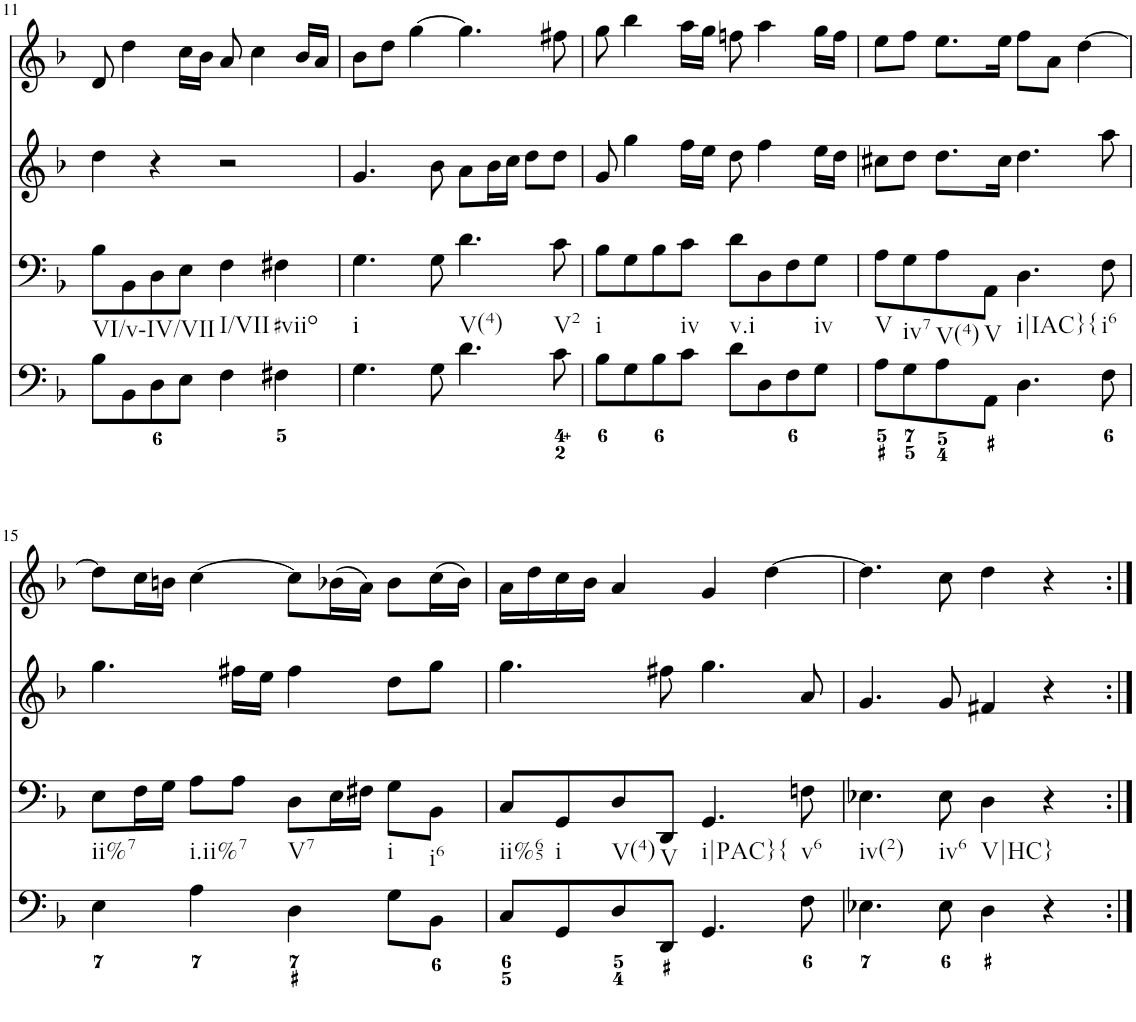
**kern	**kern	**kern	**kern
*part4	*part3	*part2	*part1
*staff4	*staff3	*staff2	*staff1
*I"violn	*I"violn	*I"cello	*I"organ
!!LO:PB:g=z
*clefF4	*clefF4	*clefG2	*clefG2
*k[b-]	*k[b-]	*k[b-]	*k[b-]
*d:	*d:	*d:	*d:
*M4/4	*M4/4	*M4/4	*M4/4
*met(c)	*met(c)	*met(c)	*met(c)
=11	=11	=11	=11
!	!LO:TX:b:t=VI/v-IV/VII	!	!
8B-\L	8B-\L	4dd\	8d/
8BB-\	8BB-\	.	4dd\
8D\	8D\	4r	.
8E\J	8E\J	.	16cc\LL
.	.	.	16b-\JJ
!	!LO:TX:b:t=I/VII	!	!
4F\	4F\	2r	8a/
.	.	.	4cc\
!	!LO:TX:b:t=#viio	!	!
4F#X\	4F#X\	.	.
.	.	.	16b-/LL
.	.	.	16a/JJ
=12	=12	=12	=12
!	!LO:TX:b:t=i	!	!
4.G\	4.G\	4.g/	8b-\L
.	.	.	8dd\J
.	.	.	[4gg\
8G\	8G\	8b-\	.
!	!LO:TX:b:t=V(4)	!	!
4.d\	4.d\	8a\L	4.gg\]
.	.	16b-\L	.
.	.	16cc\JJ	.
.	.	8dd\L	.
!	!LO:TX:b:t=V2	!	!
8c\	8c\	8dd\J	8ff#X\
=13	=13	=13	=13
!	!LO:TX:b:t=i	!	!
8B-\L	8B-\L	8g/	8gg\
8G\	8G\	4gg\	4bb-\
8B-\	8B-\	.	.
!	!LO:TX:b:t=iv	!	!
8c\J	8c\J	16ff\LL	16aa\LL
.	.	16ee\JJ	16gg\JJ
!	!LO:TX:b:t=v.i	!	!
8d\L	8d\L	8dd\	8ffn\
8D\	8D\	4ff\	4aa\
8F\	8F\	.	.
!	!LO:TX:b:t=iv	!	!
8G\J	8G\J	16ee\LL	16gg\LL
.	.	16dd\JJ	16ff\JJ
=14	=14	=14	=14
!	!LO:TX:b:t=V	!	!
8A\L	8A\L	8cc#X\L	8ee\L
!	!LO:TX:b:t=iv7	!	!
8G\	8G\	8dd\J	8ff\J
!	!LO:TX:b:t=V(4)	!	!
8A\	8A\	8.dd\L	8.ee\L
!	!LO:TX:b:t=V	!	!
8AA\J	8AA\J	.	.
.	.	16cc#\Jk	16ee\Jk
!	!LO:TX:b:t=i|IAC}{	!	!
4.D\	4.D\	4.dd\	8ff\L
.	.	.	8a\J
.	.	.	[4dd\
!	!LO:TX:b:t=i6	!	!
8F\	8F\	8aa\	.
!!LO:LB:g=z
=15	=15	=15	=15
!	!LO:TX:b:t=ii%7	!	!
4E\	8E\L	4.gg\	8dd\L]
.	16F\L	.	16cc\L
.	16G\JJ	.	16bn\JJ
!	!LO:TX:b:t=i.ii%7	!	!
4A\	8A\L	.	[4cc\
.	8A\J	16ff#X\LL	.
.	.	16ee\JJ	.
!	!LO:TX:b:t=V7	!	!
4D\	8D\L	4ff#\	8cc\L]
.	16E\L	.	(16b-X\L
.	16F#X\JJ	.	16a\JJ)
!	!LO:TX:b:t=i	!	!
8G\L	8G\L	8dd\L	8b-\L
!	!LO:TX:b:t=i6	!	!
8BB-\J	8BB-\J	8gg\J	(16cc\L
.	.	.	16b-\JJ)
=16	=16	=16	=16
!	!LO:TX:b:t=ii%65	!	!
8C/L	8C/L	4.gg\	16a\LL
.	.	.	16dd\
!	!LO:TX:b:t=i	!	!
8GG/	8GG/	.	16cc\
.	.	.	16b-\JJ
!	!LO:TX:b:t=V(4)	!	!
8D/	8D/	.	4a/
!	!LO:TX:b:t=V	!	!
8DD/J	8DD/J	8ff#X\	.
!	!LO:TX:b:t=i|PAC}{	!	!
4.GG/	4.GG/	4.gg\	4g/
.	.	.	[4dd\
!	!LO:TX:b:t=v6	!	!
8F\	8Fn\	8a/	.
=17	=17	=17	=17
!	!LO:TX:b:t=iv(2)	!	!
4.E-X\	4.E-X\	4.g/	4.dd\]
!	!LO:TX:b:t=iv6	!	!
8E-\	8E-\	8g/	8cc\
!	!LO:TX:b:t=V|HC}	!	!
4D\	4D\	4f#X/	4dd\
4r	4r	4r	4r
=:|!	=:|!	=:|!	=:|!
*-	*-	*-	*-
